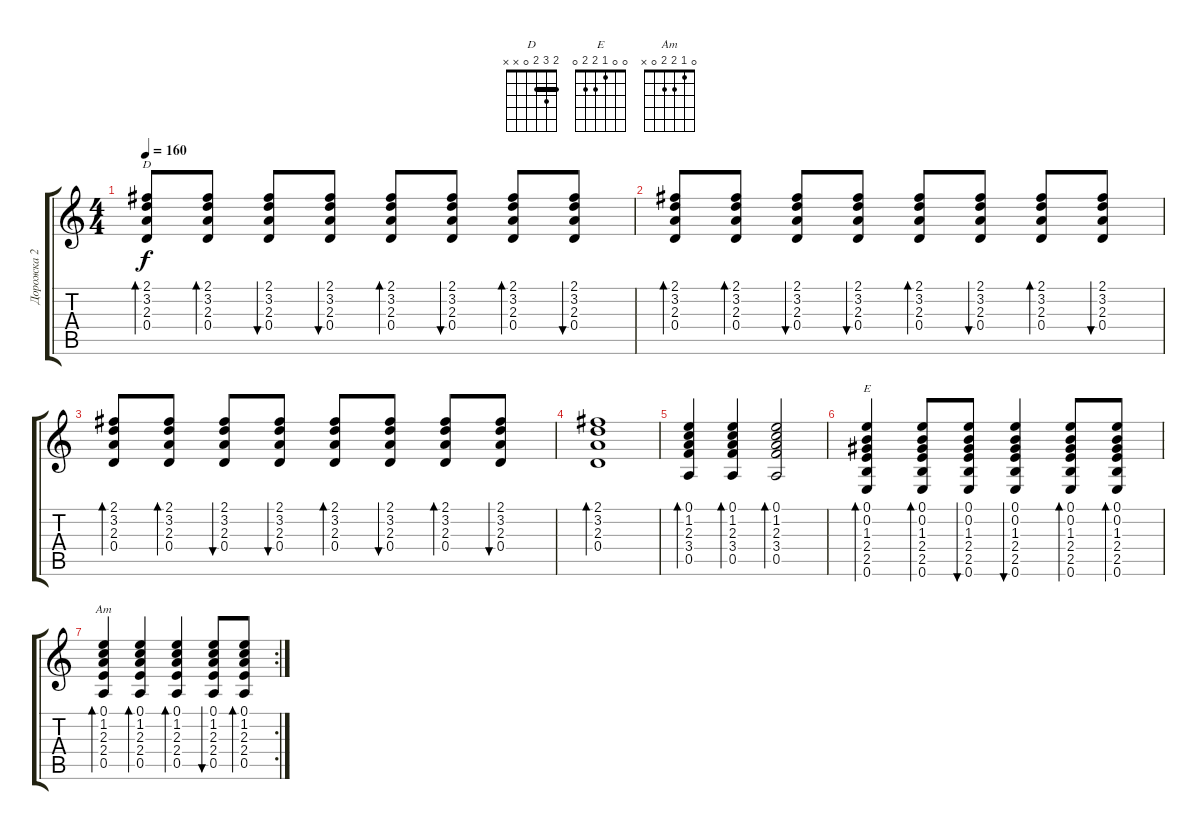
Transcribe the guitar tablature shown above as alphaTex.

\track ("Дорожка 2" "Дорожка 2") {instrument acousticguitarsteel}
\staff {score tabs}
\tuning (E4 B3 G3 D3 A2 E2) {hide}
\chord ("D" 2 3 2 0 x x) {barre 2}
\chord ("E" 0 0 1 2 2 0)
\chord ("Am" 0 1 2 2 0 x)
\ts (4 4)
\tempo 160
\clef g2
\ks c
(2.1 3.2 2.3 0.4).8{bd 60 ch "D" dy f} (2.1 3.2 2.3 0.4).8{bd 60} (2.1 3.2 2.3 0.4).8{bu 60} (2.1 3.2 2.3 0.4).8{bu 60} (2.1 3.2 2.3 0.4).8{bd 60} (2.1 3.2 2.3 0.4).8{bu 60} (2.1 3.2 2.3 0.4).8{bd 60} (2.1 3.2 2.3 0.4).8{bu 60} |
(2.1 3.2 2.3 0.4).8{bd 60} (2.1 3.2 2.3 0.4).8{bd 60} (2.1 3.2 2.3 0.4).8{bu 60} (2.1 3.2 2.3 0.4).8{bu 60} (2.1 3.2 2.3 0.4).8{bd 60} (2.1 3.2 2.3 0.4).8{bu 60} (2.1 3.2 2.3 0.4).8{bd 60} (2.1 3.2 2.3 0.4).8{bu 60} |
(2.1 3.2 2.3 0.4).8{bd 60} (2.1 3.2 2.3 0.4).8{bd 60} (2.1 3.2 2.3 0.4).8{bu 60} (2.1 3.2 2.3 0.4).8{bu 60} (2.1 3.2 2.3 0.4).8{bd 60} (2.1 3.2 2.3 0.4).8{bu 60} (2.1 3.2 2.3 0.4).8{bd 60} (2.1 3.2 2.3 0.4).8{bu 60} |
(2.1 3.2 2.3 0.4).1{bd 60} |
(0.1 1.2 2.3 3.4 0.5).4{bd 240} (0.1 1.2 2.3 3.4 0.5).4{bd 240} (0.1 1.2 2.3 3.4 0.5).2{bd 240} |
(0.1 0.2 1.3 2.4 2.5 0.6).4{bd 60 ch "E"} (0.1 0.2 1.3 2.4 2.5 0.6).8{bd 60} (0.1 0.2 1.3 2.4 2.5 0.6).8{bu 60} (0.1 0.2 1.3 2.4 2.5 0.6).4{bu 60} (0.1 0.2 1.3 2.4 2.5 0.6).8{bd 60} (0.1 0.2 1.3 2.4 2.5 0.6).8{bd 60} |
\rc 2
(0.1 1.2 2.3 2.4 0.5).4{bd 60 ch "Am"} (0.1 1.2 2.3 2.4 0.5).4{bd 60} (0.1 1.2 2.3 2.4 0.5).4{bd 60} (0.1 1.2 2.3 2.4 0.5).8{bu 60} (0.1 1.2 2.3 2.4 0.5).8{bd 60}
